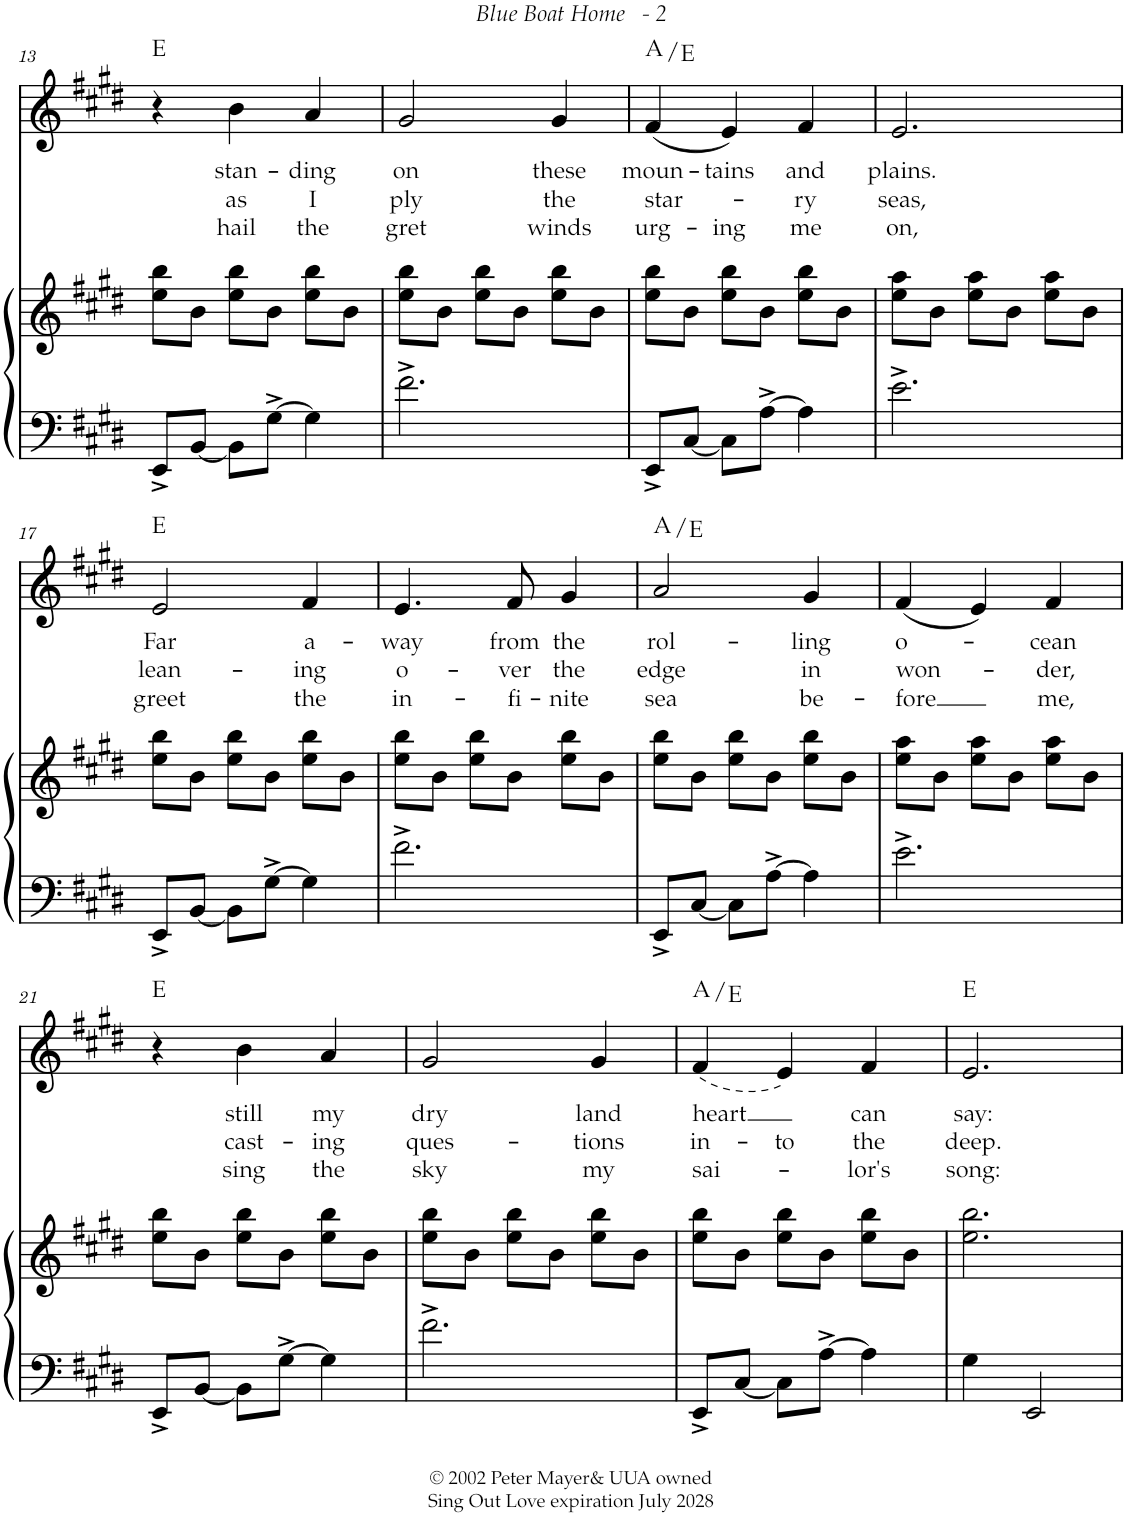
**kern	**kern	**kern	**text	**text	**text	**harte
*part2	*part2	*part1	*part1	*part1	*part1	*part1
*staff3	*staff2	*staff1	*staff1	*staff1	*staff1	*
*I"Piano	*	*I"Violin	*	*	*	*
*I'Pno	*	*I'Vln	*	*	*	*
!!LO:PB:g=z
*clefF4	*clefG2	*clefG2	*	*	*	*
*k[f#c#g#d#]	*k[f#c#g#d#]	*k[f#c#g#d#]	*	*	*	*
*E:	*E:	*E:	*	*	*	*
*M3/4	*M3/4	*M3/4	*	*	*	*
=13	=13	=13	=13	=13	=13	=13
8EE^/L	8ee\ 8bb\L	4r	.	.	.	E:maj
[<8BB/J	8b\J	.	.	.	.	.
!	!	!	!LO:LY:b	!LO:LY:b	!LO:LY:b	!
8BB\L]	8ee\ 8bb\L	4b\	stan-	as	hail	.
[>8G#^\J	8b\J	.	.	.	.	.
!	!	!	!LO:LY:b	!LO:LY:b	!LO:LY:b	!
4G#\]	8ee\ 8bb\L	4a/	-ding	I	the	.
.	8b\J	.	.	.	.	.
=14	=14	=14	=14	=14	=14	=14
!	!	!	!LO:LY:b	!LO:LY:b	!LO:LY:b	!
2.f#^\	8ee\ 8bb\L	2g#/	on	ply	gret	.
.	8b\J	.	.	.	.	.
.	8ee\ 8bb\L	.	.	.	.	.
.	8b\J	.	.	.	.	.
!	!	!	!LO:LY:b	!LO:LY:b	!LO:LY:b	!
.	8ee\ 8bb\L	4g#/	these	the	winds	.
.	8b\J	.	.	.	.	.
=15	=15	=15	=15	=15	=15	=15
!	!	!	!LO:LY:b	!LO:LY:b	!LO:LY:b	!
8EE^/L	8ee\ 8bb\L	(<4f#/	moun-	star-	urg-	A:maj/5
[<8C#/J	8b\J	.	.	.	.	.
!	!	!	!LO:LY:b	!	!LO:LY:b	!
8C#\L]	8ee\ 8bb\L	4e/)	-tains	.	-ing	.
[>8A^\J	8b\J	.	.	.	.	.
!	!	!	!LO:LY:b	!LO:LY:b	!LO:LY:b	!
4A\]	8ee\ 8bb\L	4f#/	and	-ry	me	.
.	8b\J	.	.	.	.	.
=16	=16	=16	=16	=16	=16	=16
!	!	!	!LO:LY:b	!LO:LY:b	!LO:LY:b	!
2.e^\	8ee\ 8aa\L	2.e/	plains.	seas,	on,	.
.	8b\J	.	.	.	.	.
.	8ee\ 8aa\L	.	.	.	.	.
.	8b\J	.	.	.	.	.
.	8ee\ 8aa\L	.	.	.	.	.
.	8b\J	.	.	.	.	.
!!LO:LB:g=z
=17	=17	=17	=17	=17	=17	=17
!	!	!	!LO:LY:b	!LO:LY:b	!LO:LY:b	!
8EE^/L	8ee\ 8bb\L	2e/	Far	lean-	greet	E:maj
[<8BB/J	8b\J	.	.	.	.	.
8BB\L]	8ee\ 8bb\L	.	.	.	.	.
[>8G#^\J	8b\J	.	.	.	.	.
!	!	!	!LO:LY:b	!LO:LY:b	!LO:LY:b	!
4G#\]	8ee\ 8bb\L	4f#/	a-	-ing	the	.
.	8b\J	.	.	.	.	.
=18	=18	=18	=18	=18	=18	=18
!	!	!	!LO:LY:b	!LO:LY:b	!LO:LY:b	!
2.f#^\	8ee\ 8bb\L	4.e/	-way	o-	in-	.
.	8b\J	.	.	.	.	.
.	8ee\ 8bb\L	.	.	.	.	.
!	!	!	!LO:LY:b	!LO:LY:b	!LO:LY:b	!
.	8b\J	8f#/	from	-ver	-fi-	.
!	!	!	!LO:LY:b	!LO:LY:b	!LO:LY:b	!
.	8ee\ 8bb\L	4g#/	the	the	-nite	.
.	8b\J	.	.	.	.	.
=19	=19	=19	=19	=19	=19	=19
!	!	!	!LO:LY:b	!LO:LY:b	!LO:LY:b	!
8EE^/L	8ee\ 8bb\L	2a/	rol-	edge	sea	A:maj/5
[<8C#/J	8b\J	.	.	.	.	.
8C#\L]	8ee\ 8bb\L	.	.	.	.	.
[>8A^\J	8b\J	.	.	.	.	.
!	!	!	!LO:LY:b	!LO:LY:b	!LO:LY:b	!
4A\]	8ee\ 8bb\L	4g#/	-ling	in	be-	.
.	8b\J	.	.	.	.	.
=20	=20	=20	=20	=20	=20	=20
!	!	!	!LO:LY:b	!LO:LY:b	!LO:LY:b	!
2.e^\	8ee\ 8aa\L	(<4f#/	o-	won-	-fore	.
.	8b\J	.	.	.	.	.
.	8ee\ 8aa\L	4e/)	.	.	.	.
.	8b\J	.	.	.	.	.
!	!	!	!LO:LY:b	!LO:LY:b	!LO:LY:b	!
.	8ee\ 8aa\L	4f#/	-cean	-der,	me,	.
.	8b\J	.	.	.	.	.
!!LO:LB:g=z
=21	=21	=21	=21	=21	=21	=21
8EE^/L	8ee\ 8bb\L	4r	.	.	.	E:maj
[<8BB/J	8b\J	.	.	.	.	.
!	!	!	!LO:LY:b	!LO:LY:b	!LO:LY:b	!
8BB\L]	8ee\ 8bb\L	4b\	still	cast-	sing	.
[>8G#^\J	8b\J	.	.	.	.	.
!	!	!	!LO:LY:b	!LO:LY:b	!LO:LY:b	!
4G#\]	8ee\ 8bb\L	4a/	my	-ing	the	.
.	8b\J	.	.	.	.	.
=22	=22	=22	=22	=22	=22	=22
!	!	!	!LO:LY:b	!LO:LY:b	!LO:LY:b	!
2.f#^\	8ee\ 8bb\L	2g#/	dry	ques-	sky	.
.	8b\J	.	.	.	.	.
.	8ee\ 8bb\L	.	.	.	.	.
.	8b\J	.	.	.	.	.
!	!	!	!LO:LY:b	!LO:LY:b	!LO:LY:b	!
.	8ee\ 8bb\L	4g#/	land	-tions	my	.
.	8b\J	.	.	.	.	.
=23	=23	=23	=23	=23	=23	=23
!	!	!	!LO:LY:b	!LO:LY:b	!LO:LY:b	!
8EE^/L	8ee\ 8bb\L	(<4f#/	heart	in-	sai-	A:maj/5
[<8C#/J	8b\J	.	.	.	.	.
!	!	!	!	!LO:LY:b	!	!
8C#\L]	8ee\ 8bb\L	4e/)	.	-to	.	.
[>8A^\J	8b\J	.	.	.	.	.
!	!	!	!LO:LY:b	!LO:LY:b	!LO:LY:b	!
4A\]	8ee\ 8bb\L	4f#/	can	the	-lor's	.
.	8b\J	.	.	.	.	.
=24	=24	=24	=24	=24	=24	=24
!	!	!	!LO:LY:b	!LO:LY:b	!LO:LY:b	!
4G#\	2.ee\ 2.bb\	2.e/	say:	deep.	song:	E:maj
2EE/	.	.	.	.	.	.
=	=	=	=	=	=	=
*-	*-	*-	*-	*-	*-	*-
